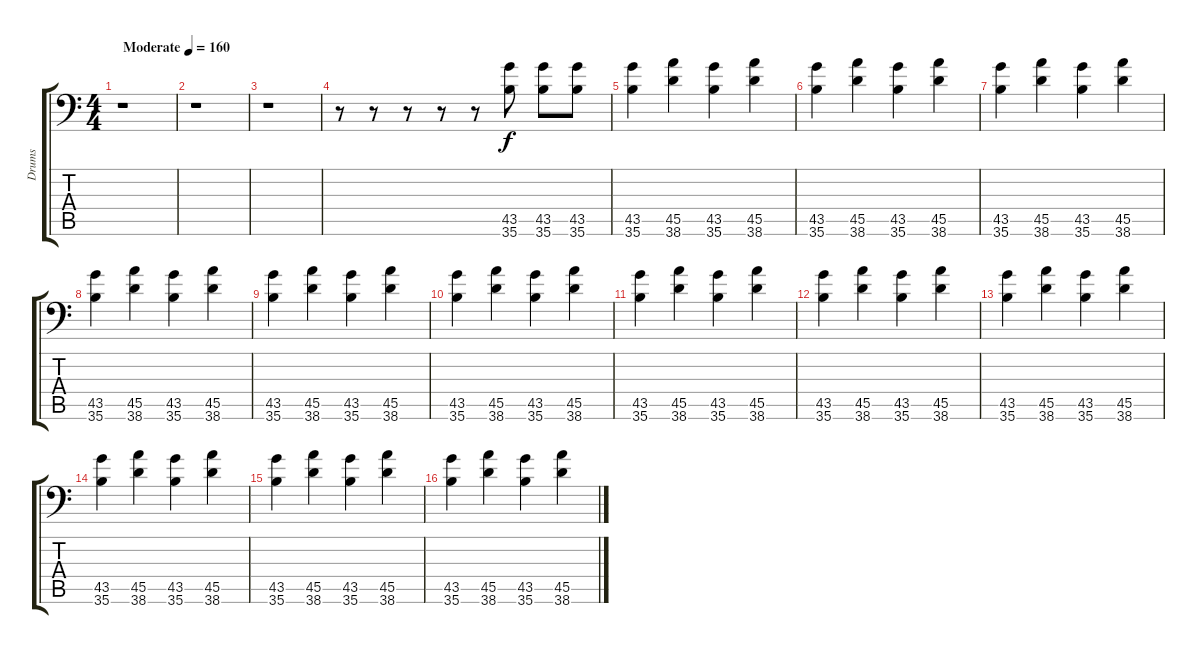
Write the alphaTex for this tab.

\track ("Drums" "Drums") {instrument acousticgrandpiano}
\staff {score tabs}
\tuning (C-1 C-1 C-1 C-1 C-1 C-1) {hide}
\ts (4 4)
\tempo (160 "Moderate")
\clef f4
\ks c
r.1{dy f instrument acousticgrandpiano} |
r.1 |
r.1 |
r.8 r.8 r.8 r.8 r.8 (43.5 35.6).8 (43.5 35.6).8 (43.5 35.6).8 |
(43.5 35.6).4 (45.5 38.6).4 (43.5 35.6).4 (45.5 38.6).4 |
(43.5 35.6).4 (45.5 38.6).4 (43.5 35.6).4 (45.5 38.6).4 |
(43.5 35.6).4 (45.5 38.6).4 (43.5 35.6).4 (45.5 38.6).4 |
(43.5 35.6).4 (45.5 38.6).4 (43.5 35.6).4 (45.5 38.6).4 |
(43.5 35.6).4 (45.5 38.6).4 (43.5 35.6).4 (45.5 38.6).4 |
(43.5 35.6).4 (45.5 38.6).4 (43.5 35.6).4 (45.5 38.6).4 |
(43.5 35.6).4 (45.5 38.6).4 (43.5 35.6).4 (45.5 38.6).4 |
(43.5 35.6).4 (45.5 38.6).4 (43.5 35.6).4 (45.5 38.6).4 |
(43.5 35.6).4 (45.5 38.6).4 (43.5 35.6).4 (45.5 38.6).4 |
(43.5 35.6).4 (45.5 38.6).4 (43.5 35.6).4 (45.5 38.6).4 |
(43.5 35.6).4 (45.5 38.6).4 (43.5 35.6).4 (45.5 38.6).4 |
(43.5 35.6).4 (45.5 38.6).4 (43.5 35.6).4 (45.5 38.6).4
